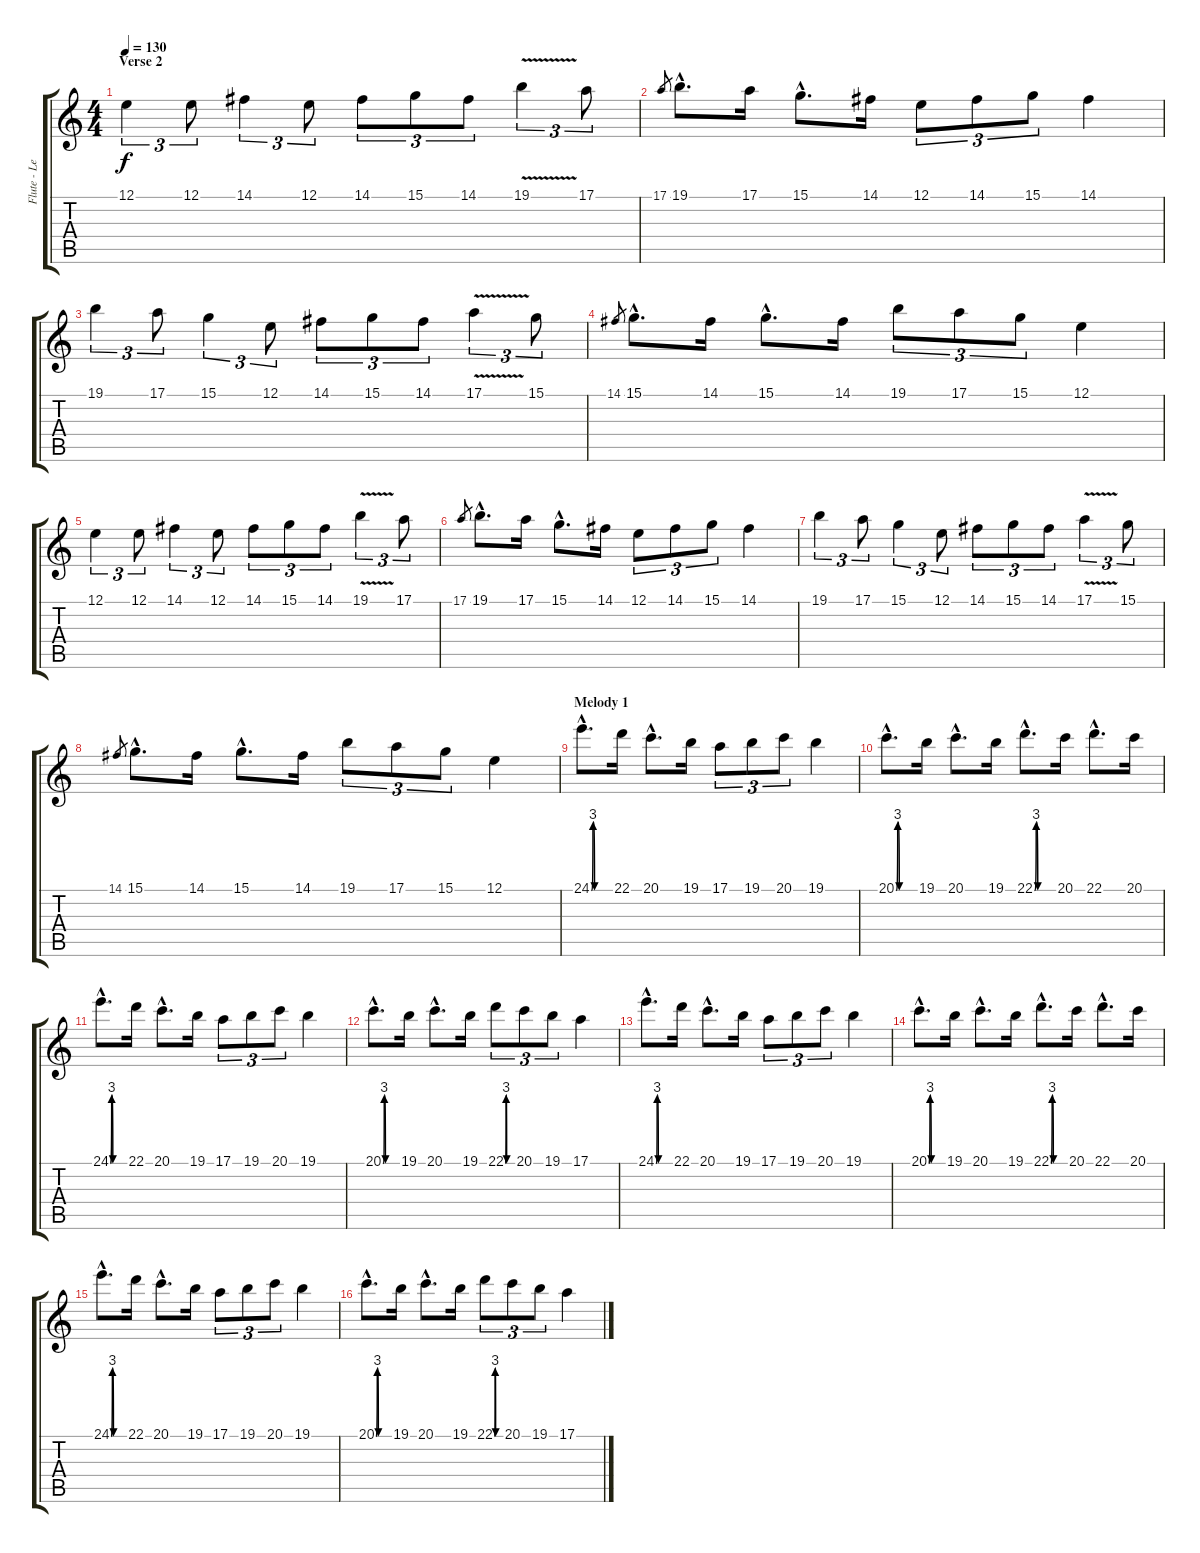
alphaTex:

\track ("Flute - Lead" "Flute - Le") {instrument panflute}
\staff {score tabs}
\tuning (E4 B3 G3 D3 A2 E2) {hide}
\ts (4 4)
\section ("" "Verse 2")
\tempo 130
\clef g2
\ks c
12.1.4{tu (3 2) dy f} 12.1.8{tu (3 2)} 14.1.4{tu (3 2)} 12.1.8{tu (3 2)} 14.1.8{tu (3 2)} 15.1.8{tu (3 2)} 14.1.8{tu (3 2)} 19.1{v}.4{tu (3 2)} 17.1.8{tu (3 2)} |
17.1.8{gr} 19.1{hac}.8{d} 17.1.16 15.1{hac}.8{d} 14.1.16 12.1.8{tu (3 2)} 14.1.8{tu (3 2)} 15.1.8{tu (3 2)} 14.1.4 |
19.1.4{tu (3 2)} 17.1.8{tu (3 2)} 15.1.4{tu (3 2)} 12.1.8{tu (3 2)} 14.1.8{tu (3 2)} 15.1.8{tu (3 2)} 14.1.8{tu (3 2)} 17.1{v}.4{tu (3 2)} 15.1.8{tu (3 2)} |
14.1.8{gr} 15.1{hac}.8{d} 14.1.16 15.1{hac}.8{d} 14.1.16 19.1.8{tu (3 2)} 17.1.8{tu (3 2)} 15.1.8{tu (3 2)} 12.1.4 |
12.1.4{tu (3 2)} 12.1.8{tu (3 2)} 14.1.4{tu (3 2)} 12.1.8{tu (3 2)} 14.1.8{tu (3 2)} 15.1.8{tu (3 2)} 14.1.8{tu (3 2)} 19.1{v}.4{tu (3 2)} 17.1.8{tu (3 2)} |
17.1.8{gr} 19.1{hac}.8{d} 17.1.16 15.1{hac}.8{d} 14.1.16 12.1.8{tu (3 2)} 14.1.8{tu (3 2)} 15.1.8{tu (3 2)} 14.1.4 |
19.1.4{tu (3 2)} 17.1.8{tu (3 2)} 15.1.4{tu (3 2)} 12.1.8{tu (3 2)} 14.1.8{tu (3 2)} 15.1.8{tu (3 2)} 14.1.8{tu (3 2)} 17.1{v}.4{tu (3 2)} 15.1.8{tu (3 2)} |
14.1.8{gr} 15.1{hac}.8{d} 14.1.16 15.1{hac}.8{d} 14.1.16 19.1.8{tu (3 2)} 17.1.8{tu (3 2)} 15.1.8{tu (3 2)} 12.1.4 |
\section ("" "Melody 1")
24.1{be (custom 0 0 5 12 10 0 30 0 60 0) hac}.8{d} 22.1.16 20.1{hac}.8{d} 19.1.16 17.1.8{tu (3 2)} 19.1.8{tu (3 2)} 20.1.8{tu (3 2)} 19.1.4 |
20.1{be (custom 0 0 5 12 10 0 30 0 60 0) hac}.8{d} 19.1.16 20.1{hac}.8{d} 19.1.16 22.1{be (custom 0 0 5 12 10 0 30 0 60 0) hac}.8{d} 20.1.16 22.1{hac}.8{d} 20.1.16 |
24.1{be (custom 0 0 5 12 10 0 30 0 60 0) hac}.8{d} 22.1.16 20.1{hac}.8{d} 19.1.16 17.1.8{tu (3 2)} 19.1.8{tu (3 2)} 20.1.8{tu (3 2)} 19.1.4 |
20.1{be (custom 0 0 5 12 10 0 30 0 60 0) hac}.8{d} 19.1.16 20.1{hac}.8{d} 19.1.16 22.1{be (custom 0 0 5 12 10 0 30 0 60 0)}.8{tu (3 2)} 20.1.8{tu (3 2)} 19.1.8{tu (3 2)} 17.1.4 |
24.1{be (custom 0 0 5 12 10 0 30 0 60 0) hac}.8{d} 22.1.16 20.1{hac}.8{d} 19.1.16 17.1.8{tu (3 2)} 19.1.8{tu (3 2)} 20.1.8{tu (3 2)} 19.1.4 |
20.1{be (custom 0 0 5 12 10 0 30 0 60 0) hac}.8{d} 19.1.16 20.1{hac}.8{d} 19.1.16 22.1{be (custom 0 0 5 12 10 0 30 0 60 0) hac}.8{d} 20.1.16 22.1{hac}.8{d} 20.1.16 |
24.1{be (custom 0 0 5 12 10 0 30 0 60 0) hac}.8{d} 22.1.16 20.1{hac}.8{d} 19.1.16 17.1.8{tu (3 2)} 19.1.8{tu (3 2)} 20.1.8{tu (3 2)} 19.1.4 |
20.1{be (custom 0 0 5 12 10 0 30 0 60 0) hac}.8{d} 19.1.16 20.1{hac}.8{d} 19.1.16 22.1{be (custom 0 0 5 12 10 0 30 0 60 0)}.8{tu (3 2)} 20.1.8{tu (3 2)} 19.1.8{tu (3 2)} 17.1.4
